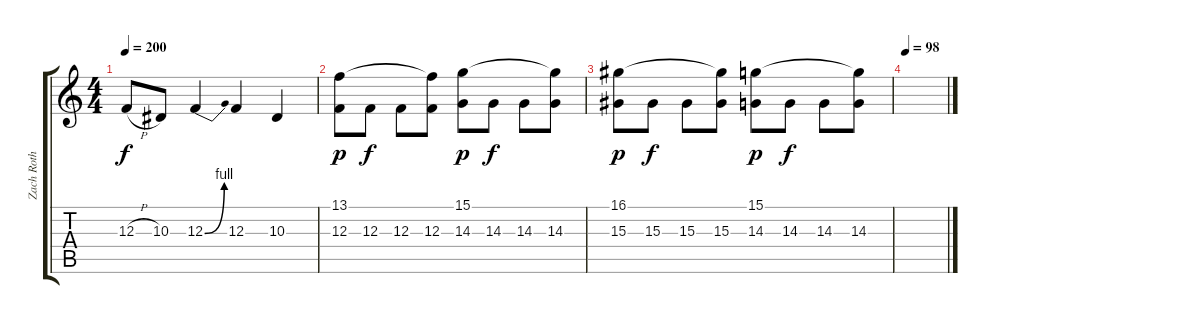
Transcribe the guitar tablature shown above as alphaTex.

\track ("Zach Roth" "Zach Roth") {instrument choiraahs}
\staff {score tabs}
\tuning (E4 B3 F3 C3 G2 C2) {hide}
\ts (4 4)
\tempo 200
\clef g2
\ks c
12.3{h}.8{dy f} 10.3.8 12.3{be (bend 0 0 60 4)}.4 12.3.4 10.3.4 |
(13.1 12.3).8{dy p} 12.3.8{dy f} 12.3.8 (13.1{t} 12.3).8 (15.1 14.3).8{dy p} 14.3.8{dy f} 14.3.8 (15.1{t} 14.3).8 |
(16.1 15.3).8{dy p} 15.3.8{dy f} 15.3.8 (16.1{t} 15.3).8 (15.1 14.3).8{dy p} 14.3.8{dy f} 14.3.8 (15.1{t} 14.3).8 |
\tempo 98
